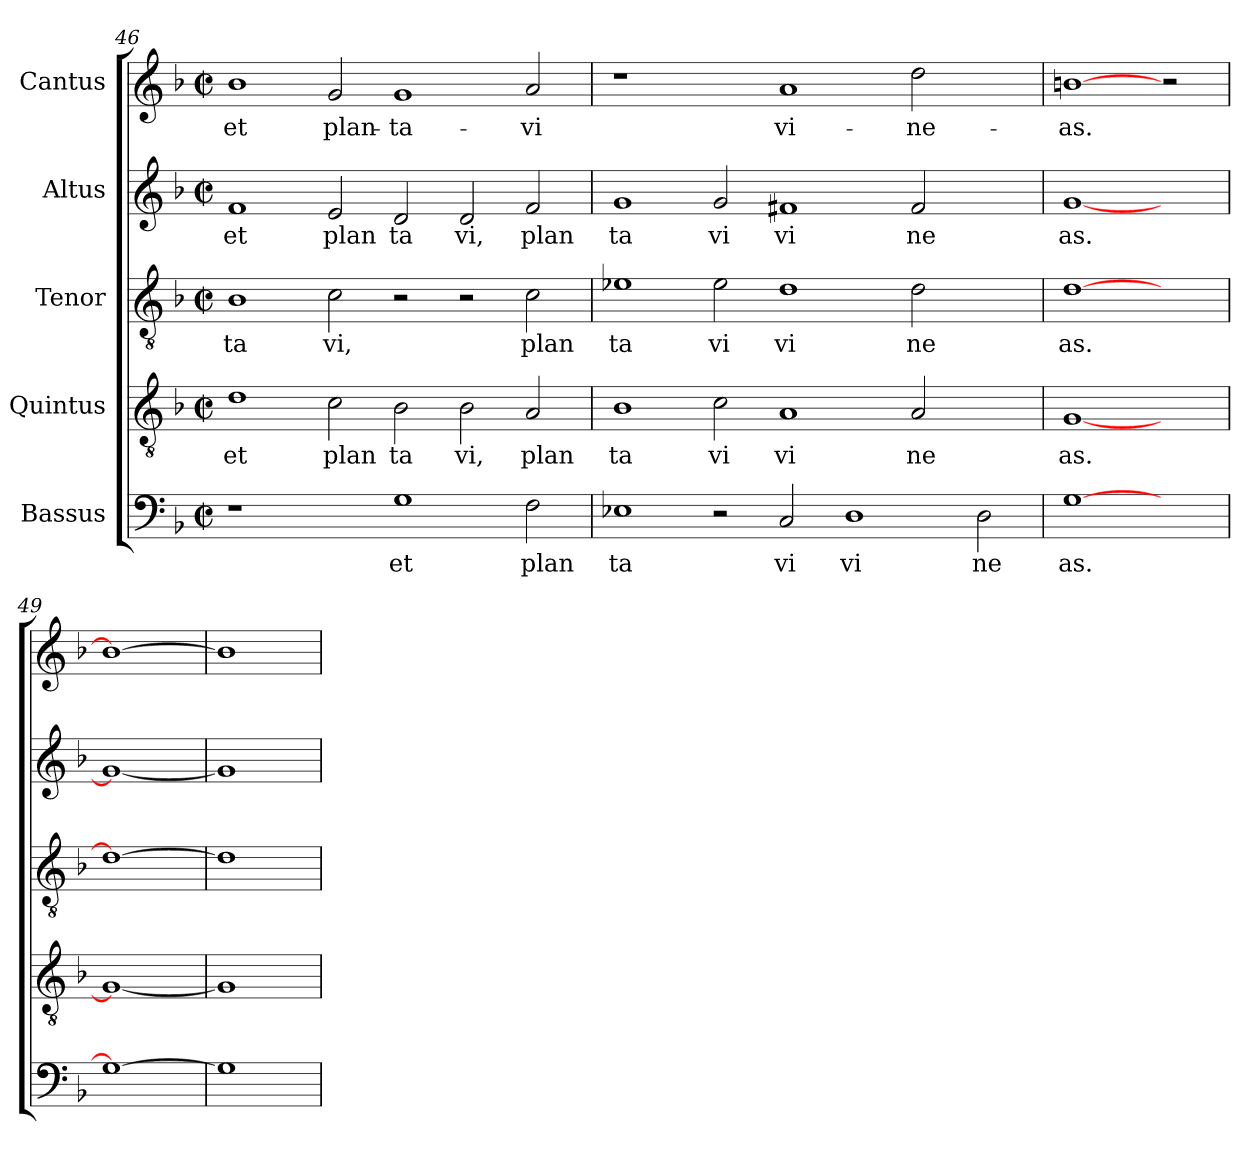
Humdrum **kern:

**kern	**text	**kern	**text	**kern	**text	**kern	**text	**kern	**text
*part5	*part5	*part4	*part4	*part3	*part3	*part2	*part2	*part1	*part1
*staff5	*staff5	*staff4	*staff4	*staff3	*staff3	*staff2	*staff2	*staff1	*staff1
*I"Bassus	*	*I"Quintus	*	*I"Tenor	*	*I"Altus	*	*I"Cantus	*
*clefF4	*	*clefGv2	*	*clefGv2	*	*clefG2	*	*clefG2	*
*k[b-]	*	*k[b-]	*	*k[b-]	*	*k[b-]	*	*k[b-]	*
*F:	*	*F:	*	*F:	*	*F:	*	*F:	*
*M2/2	*	*M2/2	*	*M2/2	*	*M2/2	*	*M2/2	*
*met(c|)	*	*met(c|)	*	*met(c|)	*	*met(c|)	*	*met(c|)	*
=46	=46	=46	=46	=46	=46	=46	=46	=46	=46
!	!	!	!LO:LY:b:cj	!	!LO:LY:b:cj	!	!LO:LY:b:cj	!	!LO:LY:b:cj
1r	.	1d	et	1B-	ta	1f	et	1b-	et
!	!	!	!LO:LY:b:cj	!	!LO:LY:b:cj	!	!LO:LY:b:cj	!	!LO:LY:b:cj
2ryy	.	2c\	plan	2c\	vi,	2e/	plan	2g/	plan-
!	!LO:LY:b:cj	!	!LO:LY:b:cj	!	!	!	!LO:LY:b:cj	!	!LO:LY:b:cj
1G	et	2B-\	ta	2r	.	2d/	ta	1g	-ta-
!	!	!	!LO:LY:b:cj	!	!	!	!LO:LY:b:cj	!	!
.	.	2B-\	vi,	2r	.	2d/	vi,	.	.
!	!LO:LY:b:cj	!	!LO:LY:b:cj	!	!LO:LY:b:cj	!	!LO:LY:b:cj	!	!LO:LY:b:cj
2F\	plan	2A/	plan	2c\	plan	2f/	plan	2a/	-vi
=47	=47	=47	=47	=47	=47	=47	=47	=47	=47
!	!LO:LY:b:cj	!	!LO:LY:b:cj	!	!LO:LY:b:cj	!	!LO:LY:b:cj	!	!
1E-X	ta	1B-	ta	1e-X	ta	1g	ta	1r	.
!	!	!	!LO:LY:b:cj	!	!LO:LY:b:cj	!	!LO:LY:b:cj	!	!
2r	.	2c\	vi	2e-\	vi	2g/	vi	2ryy	.
!	!LO:LY:b:cj	!	!LO:LY:b:cj	!	!LO:LY:b:cj	!	!LO:LY:b:cj	!	!LO:LY:b:cj
2C/	vi	1A	vi	1d	vi	1f#X	vi	1a	vi-
!	!LO:LY:b:cj	!	!	!	!	!	!	!	!
1D	vi	.	.	.	.	.	.	.	.
!	!	!	!LO:LY:b:cj	!	!LO:LY:b:cj	!	!LO:LY:b:cj	!	!LO:LY:b:cj
.	.	2A/	ne	2d\	ne	2f#/	ne	2dd\	-ne-
!	!LO:LY:b:cj	!	!	!	!	!	!	!	!
2D\	ne	2ryy	.	2ryy	.	2ryy	.	2ryy	.
=48	=48	=48	=48	=48	=48	=48	=48	=48	=48
!	!LO:LY:b:cj	!	!LO:LY:b:cj	!	!LO:LY:b:cj	!	!LO:LY:b:cj	!	!LO:LY:b:cj
[1G	as.	[1G	as.	[1d	as.	[1g	as.	[1bn	-as.
2ryy	.	2ryy	.	2ryy	.	2ryy	.	2r	.
=49	=49!	=49	=49!	=49	=49!	=49	=49!	=49!	=49!
1G_	.	1G_	.	1d_	.	1g_	.	1b_	.
=50	=50	=50	=50	=50	=50	=50	=50	=50	=50
1G]	.	1G]	.	1d]	.	1g]	.	1b]	.
=	=	=	=	=	=	=	=	=	=
*-	*-	*-	*-	*-	*-	*-	*-	*-	*-
